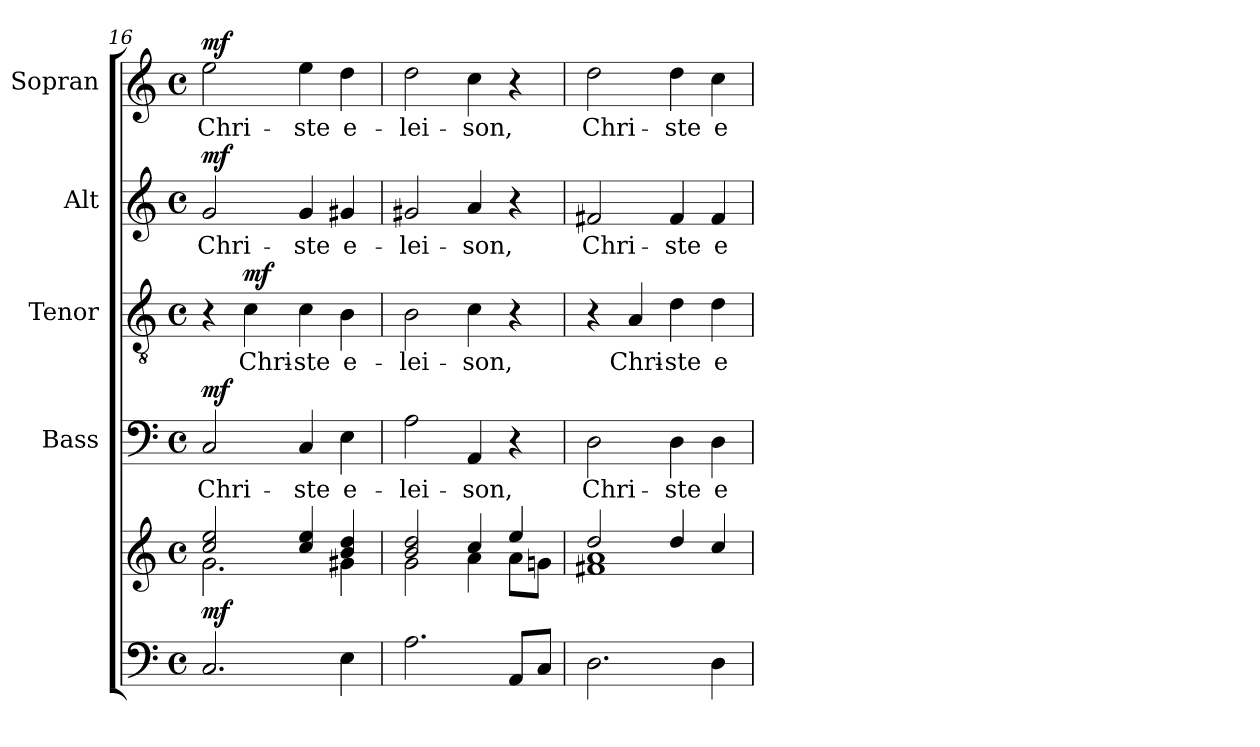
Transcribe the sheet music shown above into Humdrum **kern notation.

**kern	**kern	**dynam	**kern	**text	**dynam	**kern	**text	**dynam	**kern	**text	**dynam	**kern	**text	**dynam
*part5	*part5	*part5	*part4	*part4	*part4	*part3	*part3	*part3	*part2	*part2	*part2	*part1	*part1	*part1
*staff6	*staff5	*staff5/6	*staff4	*staff4	*staff4	*staff3	*staff3	*staff3	*staff2	*staff2	*staff2	*staff1	*staff1	*staff1
*	*	*	*I"Bass	*	*	*I"Tenor	*	*	*I"Alt	*	*	*I"Sopran	*	*
*	*	*	*I'B.	*	*	*I'T.	*	*	*I'A.	*	*	*I'S.	*	*
*clefF4	*clefG2	*	*clefF4	*	*	*clefGv2	*	*	*clefG2	*	*	*clefG2	*	*
*k[]	*k[]	*	*k[]	*	*	*k[]	*	*	*k[]	*	*	*k[]	*	*
*C:	*C:	*	*C:	*	*	*C:	*	*	*C:	*	*	*C:	*	*
*M4/4	*M4/4	*	*M4/4	*	*	*M4/4	*	*	*M4/4	*	*	*M4/4	*	*
*met(c)	*met(c)	*	*met(c)	*	*	*met(c)	*	*	*met(c)	*	*	*met(c)	*	*
=16	=16	=16	=16	=16	=16	=16	=16	=16	=16	=16	=16	=16	=16	=16
*	*^	*	*	*	*	*	*	*	*	*	*	*	*	*
!	!	!	!LO:DY:b	!	!LO:LY:b	!LO:DY:a	!	!	!	!	!LO:LY:b	!LO:DY:a	!	!LO:LY:b	!LO:DY:a
2.C/	2cc/ 2ee/	2.g\	mf	2C/	Chri-	mf	4r	.	.	2g/	Chri-	mf	2ee\	Chri-	mf
!	!	!	!	!	!	!	!	!LO:LY:b	!LO:DY:a	!	!	!	!	!	!
.	.	.	.	.	.	.	4c\	Chri-	mf	.	.	.	.	.	.
!	!	!	!	!	!LO:LY:b	!	!	!LO:LY:b	!	!	!LO:LY:b	!	!	!LO:LY:b	!
.	4cc/ 4ee/	.	.	4C/	-ste	.	4c\	-ste	.	4g/	-ste	.	4ee\	-ste	.
!	!	!	!	!	!LO:LY:b	!	!	!LO:LY:b	!	!	!LO:LY:b	!	!	!LO:LY:b	!
4E\	4b/ 4dd/	4g#X\	.	4E\	e-	.	4B\	e-	.	4g#X/	e-	.	4dd\	e-	.
=17	=17	=17	=17	=17	=17	=17	=17	=17	=17	=17	=17	=17	=17	=17	=17
!	!	!	!	!	!LO:LY:b	!	!	!LO:LY:b	!	!	!LO:LY:b	!	!	!LO:LY:b	!
2.A\	2b/ 2dd/	2g\	.	2A\	-lei-	.	2B\	-lei-	.	2g#X/	-lei-	.	2dd\	-lei-	.
!	!	!	!	!	!LO:LY:b	!	!	!LO:LY:b	!	!	!LO:LY:b	!	!	!LO:LY:b	!
.	4cc/	4a\	.	4AA/	-son,	.	4c\	-son,	.	4a/	-son,	.	4cc\	-son,	.
8AA/L	4ee/	8a\L	.	4r	.	.	4r	.	.	4r	.	.	4r	.	.
8C/J	.	8gn\J	.	.	.	.	.	.	.	.	.	.	.	.	.
=18	=18	=18	=18	=18	=18	=18	=18	=18	=18	=18	=18	=18	=18	=18	=18
!	!	!	!	!	!LO:LY:b	!	!	!	!	!	!LO:LY:b	!	!	!LO:LY:b	!
2.D\	2dd/	1f#X 1a	.	2D\	Chri-	.	4r	.	.	2f#X/	Chri-	.	2dd\	Chri-	.
!	!	!	!	!	!	!	!	!LO:LY:b	!	!	!	!	!	!	!
.	.	.	.	.	.	.	4A/	Chri-	.	.	.	.	.	.	.
!	!	!	!	!	!LO:LY:b	!	!	!LO:LY:b	!	!	!LO:LY:b	!	!	!LO:LY:b	!
.	4dd/	.	.	4D\	-ste	.	4d\	-ste	.	4f#/	-ste	.	4dd\	-ste	.
!	!	!	!	!	!LO:LY:b	!	!	!LO:LY:b	!	!	!LO:LY:b	!	!	!LO:LY:b	!
4D\	4cc/	.	.	4D\	e-	.	4d\	e-	.	4f#/	e-	.	4cc\	e-	.
*	*v	*v	*	*	*	*	*	*	*	*	*	*	*	*	*
=	=	=	=	=	=	=	=	=	=	=	=	=	=	=
*-	*-	*-	*-	*-	*-	*-	*-	*-	*-	*-	*-	*-	*-	*-
